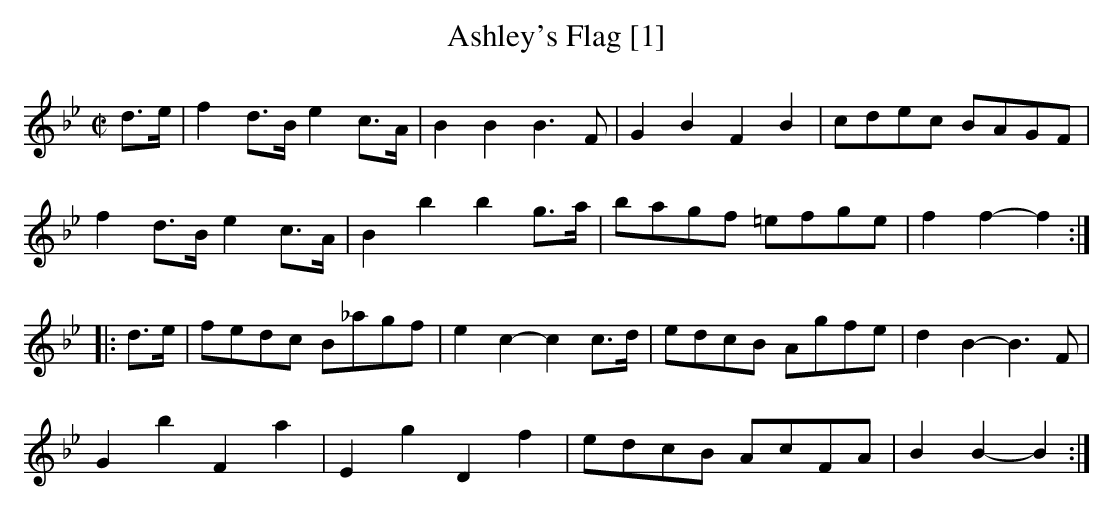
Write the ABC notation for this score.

X:1
T:Ashley's Flag [1]
M:C|
L:1/8
K:Bb
d>e|f2 d>B e2 c>A|B2B2B3F|G2B2F2B2|cdec BAGF|
f2 d>B e2 c>A|B2b2b2 g>a|bagf =efge|f2 f2-f2:|
|:d>e|fedc B_agf|e2c2-c2 c>d|edcB Agfe|d2B2-B3F|
G2b2 F2a2|E2g2 D2f2|edcB AcFA|B2 B2-B2:|]
